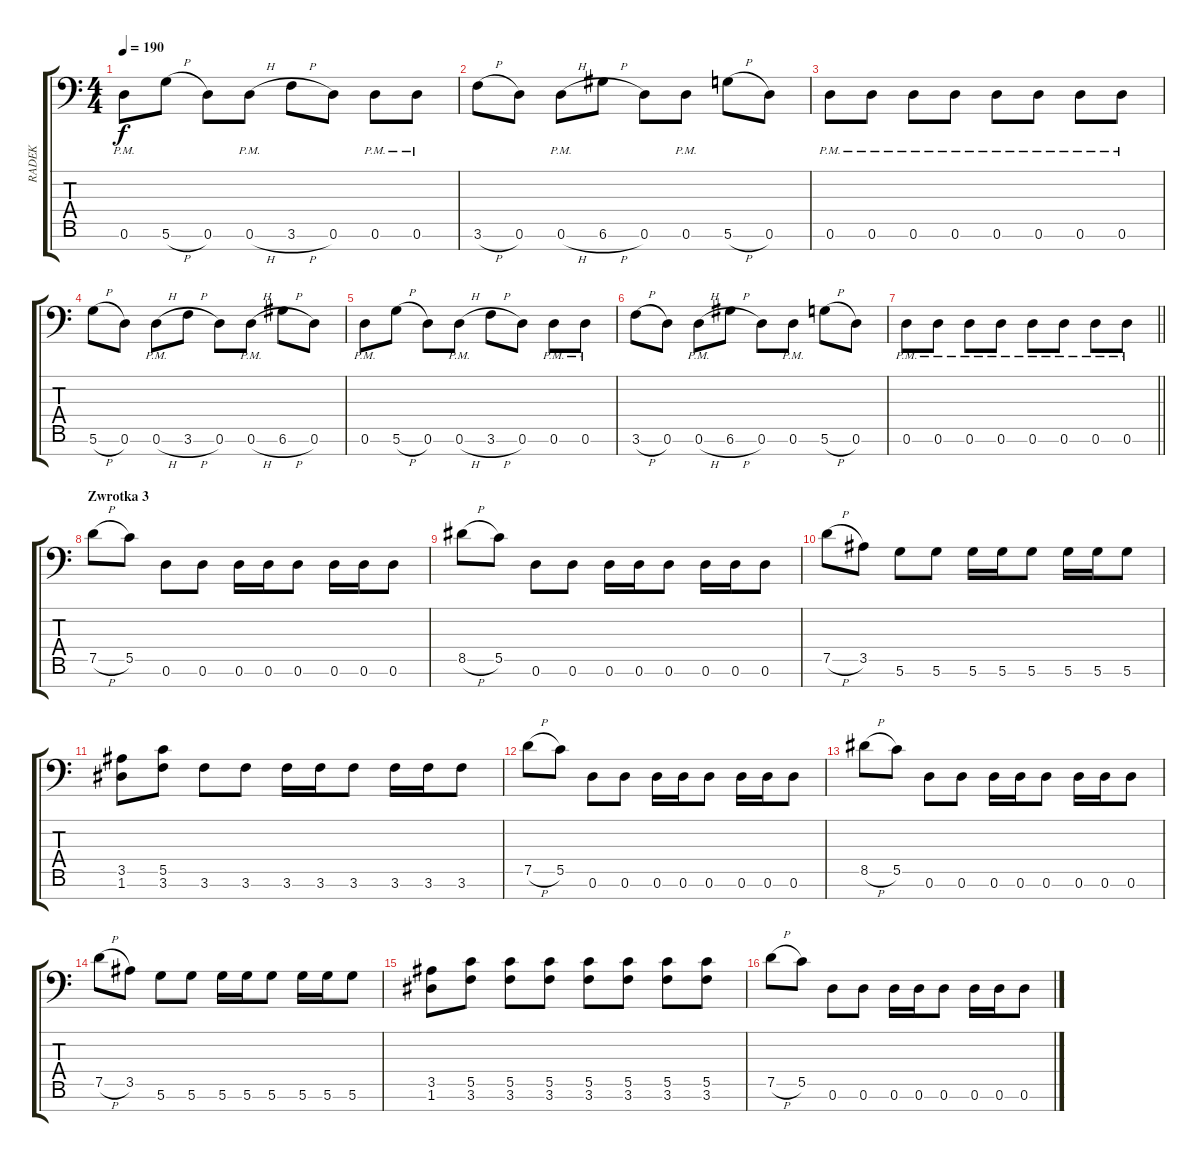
\track ("RADEK" "RADEK") {instrument distortionguitar}
\staff {score tabs}
\tuning (D4 A3 F3 C3 G2 D2 A1) {hide}
\ts (4 4)
\tempo 190
\clef f4
\ks c
0.6{pm}.8{dy f} 5.6{h}.8 0.6.8 0.6{h pm}.8 3.6{h}.8 0.6.8 0.6{pm}.8 0.6{pm}.8 |
3.6{h}.8 0.6.8 0.6{h pm}.8 6.6{h}.8 0.6.8 0.6{pm}.8 5.6{h}.8 0.6.8 |
0.6{pm}.8 0.6{pm}.8 0.6{pm}.8 0.6{pm}.8 0.6{pm}.8 0.6{pm}.8 0.6{pm}.8 0.6{pm}.8 |
5.6{h}.8 0.6.8 0.6{h pm}.8 3.6{h}.8 0.6.8 0.6{h pm}.8 6.6{h}.8 0.6.8 |
0.6{pm}.8 5.6{h}.8 0.6.8 0.6{h pm}.8 3.6{h}.8 0.6.8 0.6{pm}.8 0.6{pm}.8 |
3.6{h}.8 0.6.8 0.6{h pm}.8 6.6{h}.8 0.6.8 0.6{pm}.8 5.6{h}.8 0.6.8 |
\barLineRight lightlight
0.6{pm}.8 0.6{pm}.8 0.6{pm}.8 0.6{pm}.8 0.6{pm}.8 0.6{pm}.8 0.6{pm}.8 0.6{pm}.8 |
\section ("" "Zwrotka 3")
7.5{h}.8 5.5.8 0.6.8 0.6.8 0.6.16 0.6.16 0.6.8 0.6.16 0.6.16 0.6.8 |
8.5{h}.8 5.5.8 0.6.8 0.6.8 0.6.16 0.6.16 0.6.8 0.6.16 0.6.16 0.6.8 |
7.5{h}.8 3.5.8 5.6.8 5.6.8 5.6.16 5.6.16 5.6.8 5.6.16 5.6.16 5.6.8 |
(3.5 1.6).8 (5.5 3.6).8 3.6.8 3.6.8 3.6.16 3.6.16 3.6.8 3.6.16 3.6.16 3.6.8 |
7.5{h}.8 5.5.8 0.6.8 0.6.8 0.6.16 0.6.16 0.6.8 0.6.16 0.6.16 0.6.8 |
8.5{h}.8 5.5.8 0.6.8 0.6.8 0.6.16 0.6.16 0.6.8 0.6.16 0.6.16 0.6.8 |
7.5{h}.8 3.5.8 5.6.8 5.6.8 5.6.16 5.6.16 5.6.8 5.6.16 5.6.16 5.6.8 |
(3.5 1.6).8 (5.5 3.6).8 (5.5 3.6).8 (5.5 3.6).8 (5.5 3.6).8 (5.5 3.6).8 (5.5 3.6).8 (5.5 3.6).8 |
7.5{h}.8 5.5.8 0.6.8 0.6.8 0.6.16 0.6.16 0.6.8 0.6.16 0.6.16 0.6.8
